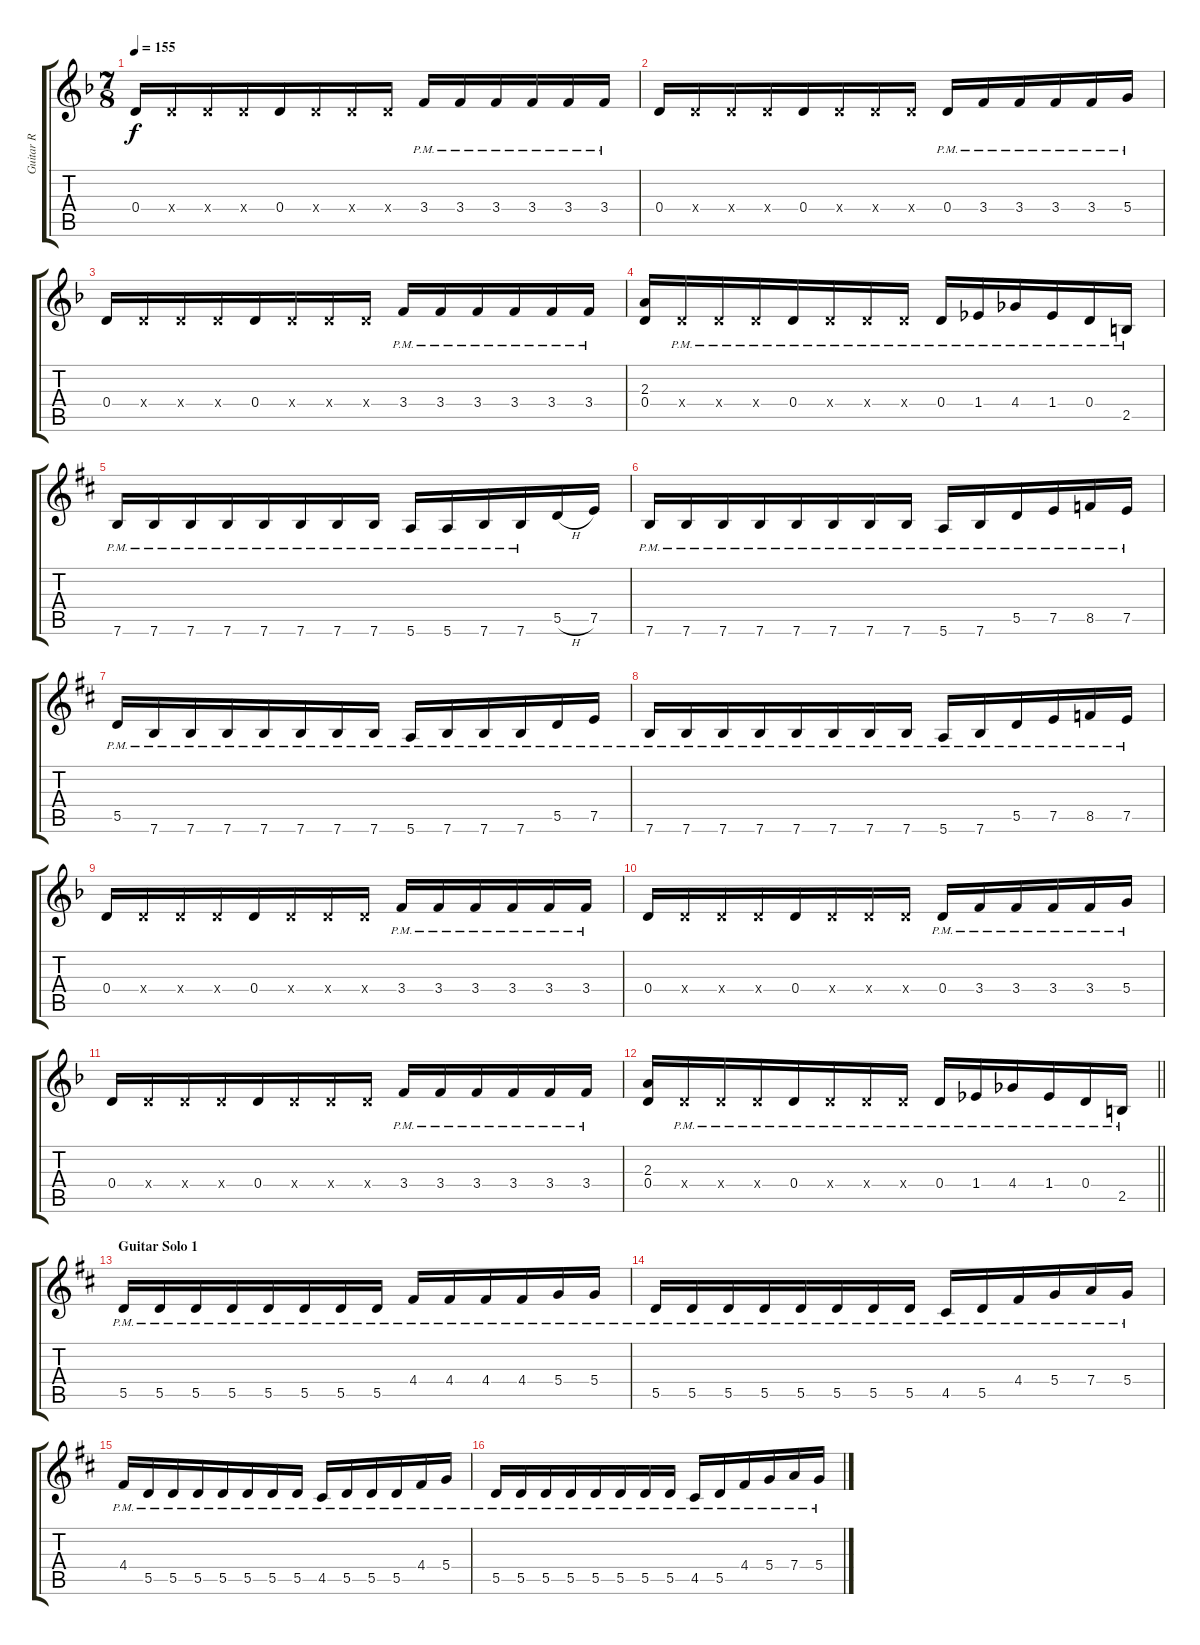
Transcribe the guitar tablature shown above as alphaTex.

\track ("Guitar R" "Guitar R") {instrument distortionguitar}
\staff {score tabs}
\tuning (E4 B3 G3 D3 A2 E2) {hide}
\ts (7 8)
\tempo 155
\clef g2
\ks f
0.4.16{dy f} 0.4{x}.16 0.4{x}.16 0.4{x}.16 0.4.16 0.4{x}.16 0.4{x}.16 0.4{x}.16 3.4{pm}.16 3.4{pm}.16 3.4{pm}.16 3.4{pm}.16 3.4{pm}.16 3.4{pm}.16 |
0.4.16 0.4{x}.16 0.4{x}.16 0.4{x}.16 0.4.16 0.4{x}.16 0.4{x}.16 0.4{x}.16 0.4{pm}.16 3.4{pm}.16 3.4{pm}.16 3.4{pm}.16 3.4{pm}.16 5.4{pm}.16 |
0.4.16 0.4{x}.16 0.4{x}.16 0.4{x}.16 0.4.16 0.4{x}.16 0.4{x}.16 0.4{x}.16 3.4{pm}.16 3.4{pm}.16 3.4{pm}.16 3.4{pm}.16 3.4{pm}.16 3.4{pm}.16 |
(2.3 0.4).16 0.4{pm x}.16 0.4{pm x}.16 0.4{pm x}.16 0.4{pm}.16 0.4{pm x}.16 0.4{pm x}.16 0.4{pm x}.16 0.4{pm}.16 1.4{pm}.16 4.4{pm}.16 1.4{pm}.16 0.4{pm}.16 2.5{pm}.16 |
\ks d
7.6{pm}.16 7.6{pm}.16 7.6{pm}.16 7.6{pm}.16 7.6{pm}.16 7.6{pm}.16 7.6{pm}.16 7.6{pm}.16 5.6{pm}.16 5.6{pm}.16 7.6{pm}.16 7.6{pm}.16 5.5{h}.16 7.5.16 |
7.6{pm}.16 7.6{pm}.16 7.6{pm}.16 7.6{pm}.16 7.6{pm}.16 7.6{pm}.16 7.6{pm}.16 7.6{pm}.16 5.6{pm}.16 7.6{pm}.16 5.5{pm}.16 7.5{pm}.16 8.5{pm}.16 7.5{pm}.16 |
5.5{pm}.16 7.6{pm}.16 7.6{pm}.16 7.6{pm}.16 7.6{pm}.16 7.6{pm}.16 7.6{pm}.16 7.6{pm}.16 5.6{pm}.16 7.6{pm}.16 7.6{pm}.16 7.6{pm}.16 5.5{pm}.16 7.5{pm}.16 |
7.6{pm}.16 7.6{pm}.16 7.6{pm}.16 7.6{pm}.16 7.6{pm}.16 7.6{pm}.16 7.6{pm}.16 7.6{pm}.16 5.6{pm}.16 7.6{pm}.16 5.5{pm}.16 7.5{pm}.16 8.5{pm}.16 7.5{pm}.16 |
\ks f
0.4.16 0.4{x}.16 0.4{x}.16 0.4{x}.16 0.4.16 0.4{x}.16 0.4{x}.16 0.4{x}.16 3.4{pm}.16 3.4{pm}.16 3.4{pm}.16 3.4{pm}.16 3.4{pm}.16 3.4{pm}.16 |
0.4.16 0.4{x}.16 0.4{x}.16 0.4{x}.16 0.4.16 0.4{x}.16 0.4{x}.16 0.4{x}.16 0.4{pm}.16 3.4{pm}.16 3.4{pm}.16 3.4{pm}.16 3.4{pm}.16 5.4{pm}.16 |
0.4.16 0.4{x}.16 0.4{x}.16 0.4{x}.16 0.4.16 0.4{x}.16 0.4{x}.16 0.4{x}.16 3.4{pm}.16 3.4{pm}.16 3.4{pm}.16 3.4{pm}.16 3.4{pm}.16 3.4{pm}.16 |
\barLineRight lightlight
(2.3 0.4).16 0.4{pm x}.16 0.4{pm x}.16 0.4{pm x}.16 0.4{pm}.16 0.4{pm x}.16 0.4{pm x}.16 0.4{pm x}.16 0.4{pm}.16 1.4{pm}.16 4.4{pm}.16 1.4{pm}.16 0.4{pm}.16 2.5{pm}.16 |
\section ("" "Guitar Solo 1")
\ks d
5.5{pm}.16 5.5{pm}.16 5.5{pm}.16 5.5{pm}.16 5.5{pm}.16 5.5{pm}.16 5.5{pm}.16 5.5{pm}.16 4.4{pm}.16 4.4{pm}.16 4.4{pm}.16 4.4{pm}.16 5.4{pm}.16 5.4{pm}.16 |
5.5{pm}.16 5.5{pm}.16 5.5{pm}.16 5.5{pm}.16 5.5{pm}.16 5.5{pm}.16 5.5{pm}.16 5.5{pm}.16 4.5{pm}.16 5.5{pm}.16 4.4{pm}.16 5.4{pm}.16 7.4{pm}.16 5.4{pm}.16 |
4.4{pm}.16 5.5{pm}.16 5.5{pm}.16 5.5{pm}.16 5.5{pm}.16 5.5{pm}.16 5.5{pm}.16 5.5{pm}.16 4.5{pm}.16 5.5{pm}.16 5.5{pm}.16 5.5{pm}.16 4.4{pm}.16 5.4{pm}.16 |
5.5{pm}.16 5.5{pm}.16 5.5{pm}.16 5.5{pm}.16 5.5{pm}.16 5.5{pm}.16 5.5{pm}.16 5.5{pm}.16 4.5{pm}.16 5.5{pm}.16 4.4{pm}.16 5.4{pm}.16 7.4{pm}.16 5.4{pm}.16
